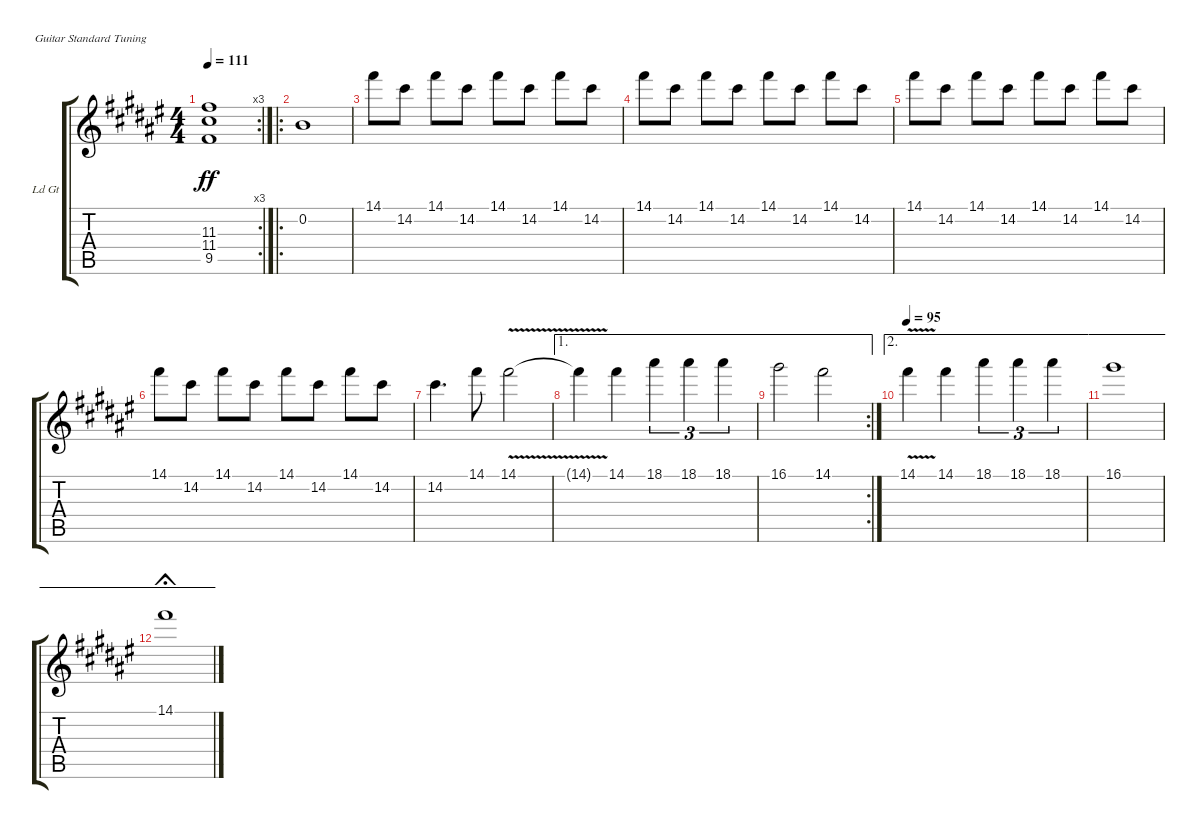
\bracketExtendMode groupsimilarinstruments
\useSystemSignSeparator
\multiTrackTrackNamePolicy allsystems
\firstSystemTrackNameOrientation horizontal
\otherSystemsTrackNameOrientation horizontal
\track ("Lead Guitar" "Ld Gt") {instrument electricguitarclean}
\staff {score tabs}
\tuning (E4 B3 G3 D3 A2 E2)
\rc 3
\ts (4 4)
\tempo 111
\clef g2
\ks f#
(9.5 11.4 11.3).1{dy ff} |
\ro
0.2.1 |
14.1.8 14.2.8 14.1.8 14.2.8 14.1.8 14.2.8 14.1.8 14.2.8 |
14.1.8 14.2.8 14.1.8 14.2.8 14.1.8 14.2.8 14.1.8 14.2.8 |
14.1.8 14.2.8 14.1.8 14.2.8 14.1.8 14.2.8 14.1.8 14.2.8 |
14.1.8 14.2.8 14.1.8 14.2.8 14.1.8 14.2.8 14.1.8 14.2.8 |
14.2.4{d} 14.1.8 14.1{v}.2 |
\ae 1
14.1{v t}.4 14.1.4 18.1.4{tu (3 2)} 18.1.4{tu (3 2)} 18.1.4{tu (3 2)} |
\ae 1
\rc 2
16.1.2 14.1.2 |
\ae 2
\scale
0.690509
\tempo 95
14.1{v}.4 14.1.4 18.1.4{tu (3 2)} 18.1.4{tu (3 2)} 18.1.4{tu (3 2)} |
\ae 2
\scale
0.191447 16.1.1 |
\ae 2
\scale
0.118943 14.1.1{fermata (short 0)}
